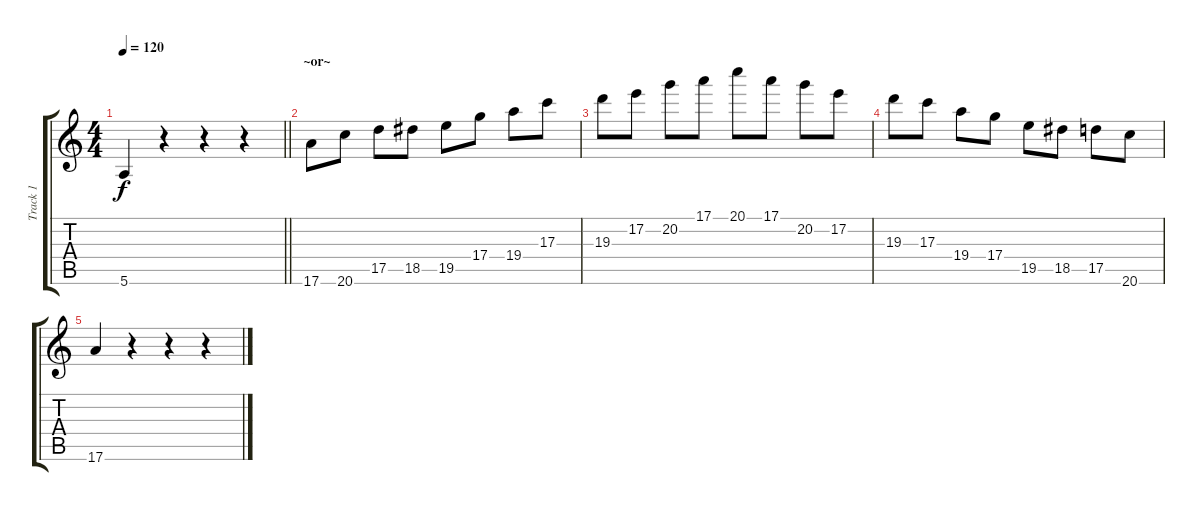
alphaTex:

\track ("Track 1" "Track 1") {instrument acousticguitarsteel}
\staff {score tabs}
\tuning (E4 B3 G3 D3 A2 E2) {hide}
\ts (4 4)
\tempo 120
\clef g2
\barLineRight lightlight
\ks c
5.6.4{dy f} r.4 r.4 r.4 |
\section ("" "~or~")
17.6.8 20.6.8 17.5.8 18.5.8 19.5.8 17.4.8 19.4.8 17.3.8 |
19.3.8 17.2.8 20.2.8 17.1.8 20.1.8 17.1.8 20.2.8 17.2.8 |
19.3.8 17.3.8 19.4.8 17.4.8 19.5.8 18.5.8 17.5.8 20.6.8 |
17.6.4 r.4 r.4 r.4
